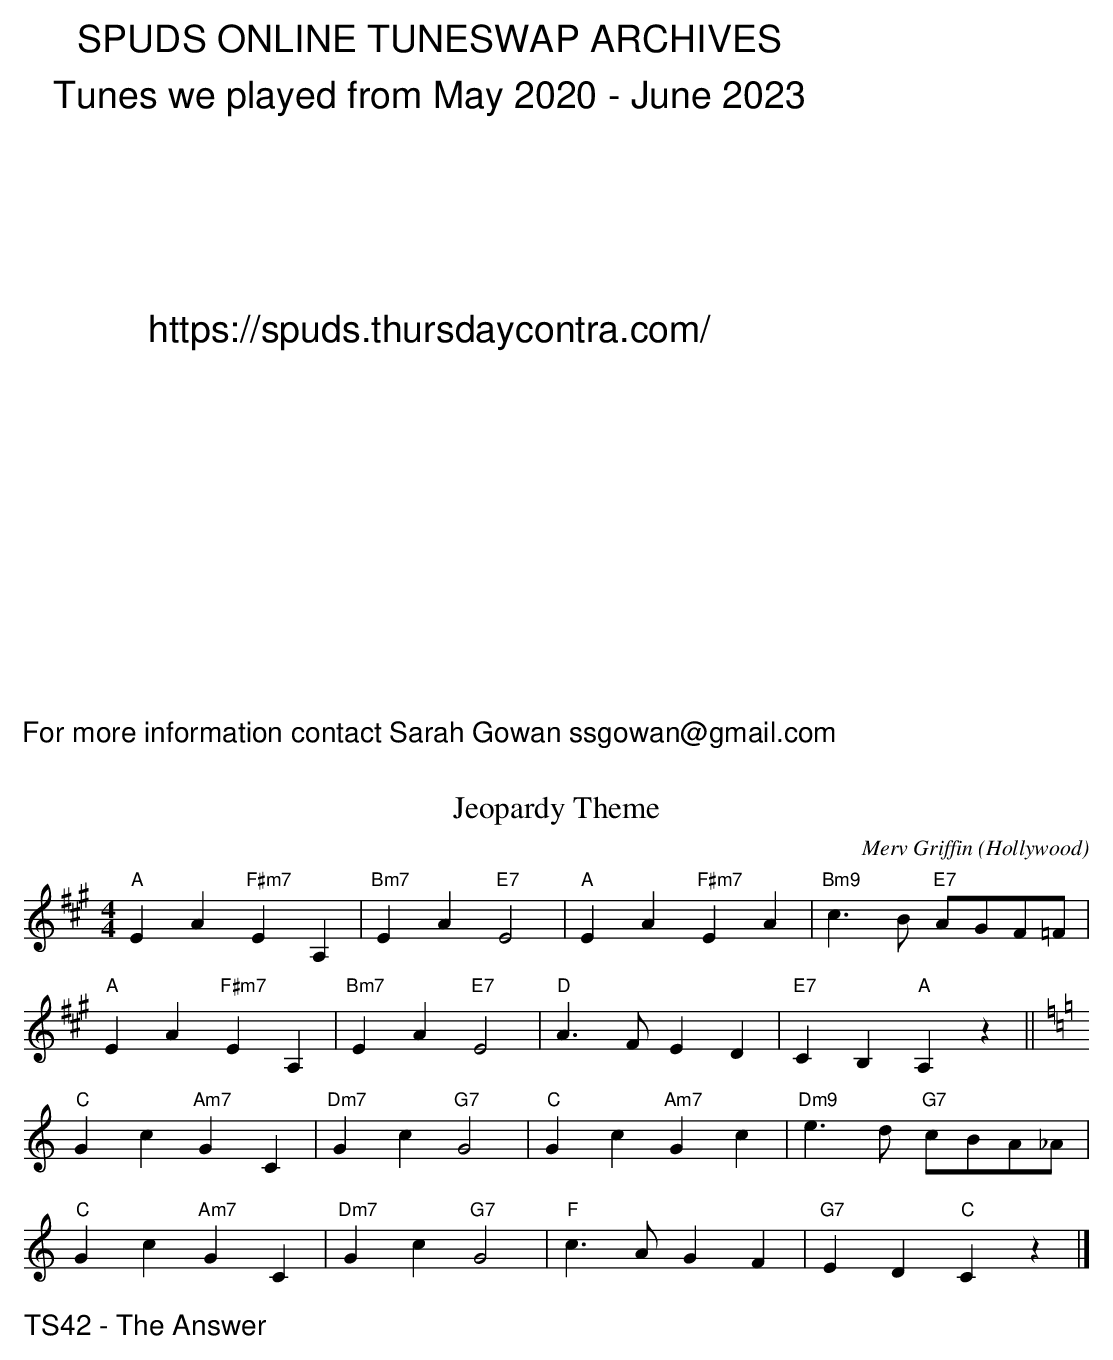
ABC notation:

X:1
T:Jeopardy Theme
C:Merv Griffin
O:Hollywood
M:4/4
L:1/4
K:A
"A"EA"F#m7"EA, | "Bm7"EA"E7"E2 | "A"EA"F#m7"EA |"Bm9"c3/2B/2 "E7"A/2G/2F/2=F/2 |
 "A"EA"F#m7"EA, | "Bm7"EA"E7"E2 |"D"A3/2F/2ED |"E7" CB,"A"A,z ||
K:C
"C"Gc"Am7"GC | "Dm7"Gc"G7"G2 | "C"Gc"Am7"Gc |"Dm9"e3/2d/2 "G7"c/2B/2A/2_A/2 |
"C"Gc"Am7"GC | "Dm7"Gc"G7"G2 |"F"c3/2A/2GF |"G7" ED"C"Cz |]
